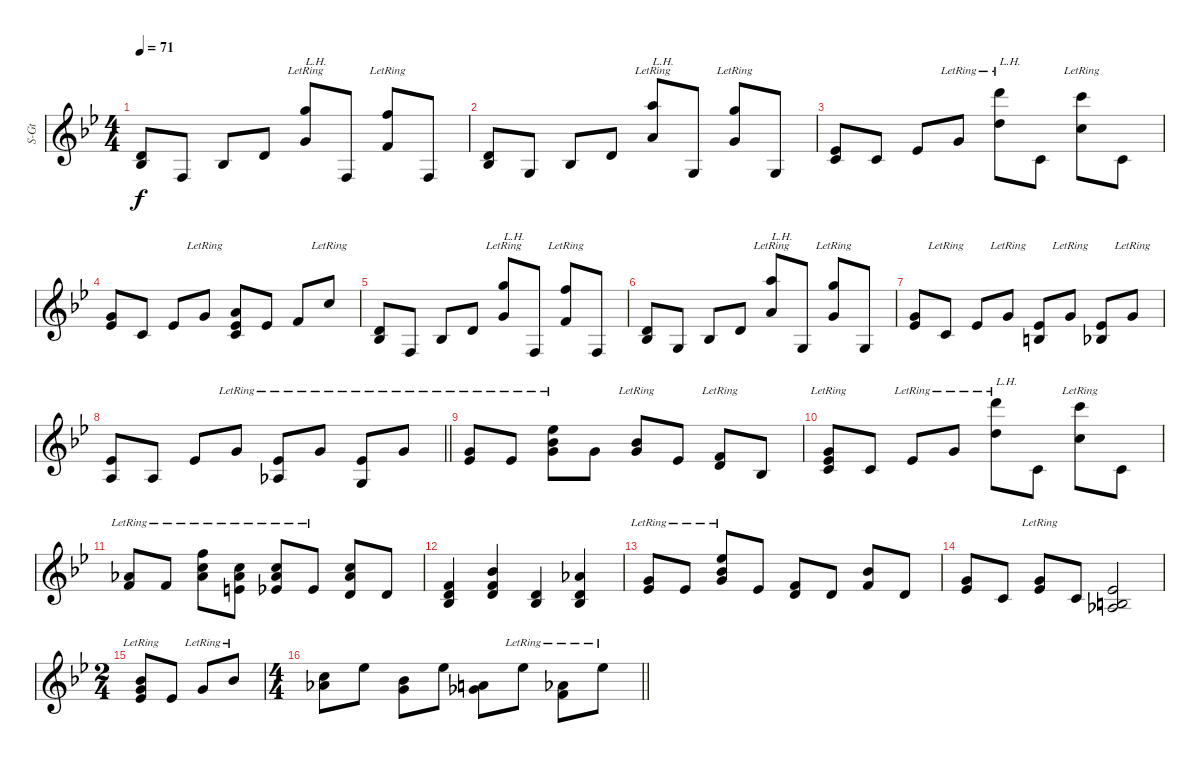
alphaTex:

\bracketExtendMode groupsimilarinstruments
\otherSystemsTrackNameOrientation horizontal
\track ("Piano (RH) [Print]" "S-Gt") {instrument acousticgrandpiano}
\staff {score}
\tuning (F4 C4 F3 C3 F2 C2)
\displaytranspose 12
\ts (4 4)
\tempo 71
\clef g2
\ks bb
(2.4{acc forcenatural} 5.5{acc b}).8{dy f beam Up} 0.5{acc forcenatural}.8{beam Up} 5.5{acc b}.8{beam Up} 2.4{acc forcenatural}.8{beam Up} (2.1{lr acc forcenatural} 2.3{acc forcenatural}).8{txt "L.H." beam Up} 0.5{acc forcenatural}.8{beam Up} (0.1{lr acc forcenatural} 0.3{acc forcenatural}).8{beam Up} 0.5{acc forcenatural}.8{beam Up} |
(2.4{acc forcenatural} 5.5{acc b}).8{beam Up} 7.6{acc forcenatural}.8{beam Up} 5.5{acc b}.8{beam Up} 2.4{acc forcenatural}.8{beam Up} (4.1{lr acc forcenatural} 4.3{acc forcenatural}).8{txt "L.H." beam Up} 2.5{acc forcenatural}.8{beam Up} (2.1{lr acc forcenatural} 2.3{acc forcenatural}).8{beam Up} 2.5{acc forcenatural}.8{beam Up} |
(3.4{acc b} 7.5{acc forcenatural}).8{beam Up} 0.4{acc forcenatural}.8{beam Up} 3.4{acc b}.8{beam Up} 2.3{lr acc forcenatural}.8{beam Up} (9.1{lr acc forcenatural} 2.2{acc forcenatural}).8{txt "L.H." beam Down} 0.4{acc forcenatural}.8{beam Down} (7.1{lr acc forcenatural} 0.2{acc forcenatural}).8{beam Down} 0.4{acc forcenatural}.8{beam Down} |
(2.3{acc forcenatural} 3.4{acc b}).8{beam Up} 0.4{acc forcenatural}.8{beam Up} 3.4{acc b}.8{beam Up} 2.3{lr acc forcenatural}.8{beam Up} (4.3{acc forcenatural} 0.4{acc forcenatural} 10.5{acc b}).8{beam Up} 3.4{acc b}.8{beam Up} 0.3{acc forcenatural}.8{beam Up} 0.2{lr acc forcenatural}.8{beam Up} |
(2.4{acc forcenatural} 5.5{acc b}).8{beam Up} 0.5{acc forcenatural}.8{beam Up} 5.5{acc b}.8{beam Up} 2.4{acc forcenatural}.8{beam Up} (2.1{lr acc forcenatural} 2.3{acc forcenatural}).8{txt "L.H." beam Up} 0.5{acc forcenatural}.8{beam Up} (0.1{lr acc forcenatural} 0.3{acc forcenatural}).8{beam Up} 0.5{acc forcenatural}.8{beam Up} |
(2.4{acc forcenatural} 5.5{acc b}).8{beam Up} 7.6{acc forcenatural}.8{beam Up} 5.5{acc b}.8{beam Up} 2.4{acc forcenatural}.8{beam Up} (4.1{lr acc forcenatural} 4.3{acc forcenatural}).8{txt "L.H." beam Up} 2.5{acc forcenatural}.8{beam Up} (2.1{lr acc forcenatural} 2.3{acc forcenatural}).8{beam Up} 2.5{acc forcenatural}.8{beam Up} |
(2.3{acc forcenatural} 3.4{acc b}).8{beam Up} 0.4{lr acc forcenatural}.8{beam Up} 3.4{acc b}.8{beam Up} 2.3{lr acc forcenatural}.8{beam Up} (3.4{acc b} 6.5{acc forcenatural}).8{beam Up} 2.3{lr acc forcenatural}.8{beam Up} (3.4{acc b} 5.5{acc b}).8{beam Up} 2.3{lr acc forcenatural}.8{beam Up} |
\barLineRight lightlight
(3.4{acc b} 4.5{acc forcenatural}).8{beam Up} 4.5{acc forcenatural}.8{beam Up} 3.4{acc b}.8{beam Up} 2.3{lr acc forcenatural}.8{beam Up} (3.4{lr acc b} 3.5{acc b}).8{beam Up} 2.3{lr acc forcenatural}.8{beam Up} (3.4{lr acc b} 2.5{acc forcenatural}).8{beam Up} 2.3{lr acc forcenatural}.8{beam Up} |
(2.3{acc forcenatural} 3.4{lr acc b}).8{beam Up} 3.4{lr acc b}.8{beam Up} (3.2{lr acc b} 5.3{lr acc b} 7.4{acc forcenatural}).8{beam Down} 2.3{acc forcenatural}.8{beam Down} (5.3{lr acc b} 14.5{acc forcenatural}).8{beam Up} 3.4{acc b}.8{beam Up} (0.3{acc forcenatural} 2.4{lr acc forcenatural}).8{beam Up} 5.5{acc b}.8{beam Up} |
(2.3{lr acc forcenatural} 3.4{lr acc b} 7.5{acc forcenatural}).8{beam Up} 0.4{acc forcenatural}.8{beam Up} 3.4{lr acc b}.8{beam Up} 2.3{lr acc forcenatural}.8{beam Up} (9.1{lr acc forcenatural} 9.3{acc forcenatural}).8{txt "L.H." beam Down} 0.4{acc forcenatural}.8{beam Down} (7.1{lr acc forcenatural} 7.3{acc forcenatural}).8{beam Down} 0.4{acc forcenatural}.8{beam Down} |
(3.3{acc b} 5.4{lr acc forcenatural}).8{beam Up} 5.4{lr acc forcenatural}.8{beam Up} (0.1{acc forcenatural} 0.2{lr acc forcenatural} 3.3{lr acc b}).8{beam Down} (0.2{lr acc forcenatural} 3.3{acc b} 4.4{acc forcenatural}).8{beam Down} (0.2{lr acc forcenatural} 3.3{acc b} 3.4{lr acc b}).8{beam Up} 3.4{lr acc b}.8{beam Up} (0.2{acc forcenatural} 3.3{acc b} 2.4{acc forcenatural}).8{beam Up} 2.4{acc forcenatural}.8{beam Up} |
(0.3{acc forcenatural} 2.4{acc forcenatural} 5.5{acc b}).4{beam Up} (5.3{acc b} 5.4{acc forcenatural} 9.5{acc forcenatural}).4{beam Up} (2.4{acc forcenatural} 5.5{acc b}).4{beam Up} (3.3{acc b} 2.4{acc forcenatural} 5.5{acc b}).4{beam Up} |
(2.3{acc forcenatural} 3.4{lr acc b}).8{beam Up} 3.4{lr acc b}.8{beam Up} (3.2{lr acc b} 5.3{lr acc b} 7.4{acc forcenatural}).8{beam Up} 3.4{acc b}.8{beam Up} (0.3{acc forcenatural} 2.4{acc forcenatural}).8{beam Up} 2.4{acc forcenatural}.8{beam Up} (5.3{acc b} 5.4{acc forcenatural}).8{beam Up} 2.4{acc forcenatural}.8{beam Up} |
(2.3{acc forcenatural} 3.4{acc b}).8{beam Up} 0.4{acc forcenatural}.8{beam Up} (2.3{lr acc forcenatural} 3.4{acc b}).8{beam Up} 0.4{acc forcenatural}.8{beam Up} (3.4{acc b} 6.5{acc forcenatural} 8.6{acc b}).2{beam Up} |
\ts (2 4)
(5.3{acc b} 7.4{lr acc forcenatural} 10.5{acc b}).8{bd 240 beam Up} 3.4{acc b}.8{beam Up} 2.3{lr acc forcenatural}.8{beam Up} 5.3{lr acc b}.8{beam Up} |
\ts (4 4)
\barLineRight lightlight
(0.2{acc forcenatural} 3.3{acc b}).8{beam Down} 3.2{acc b}.8{beam Down} (5.3{acc b} 7.4{acc forcenatural}).8{beam Down} 3.2{acc b}.8{beam Down} (4.3{acc forcenatural} 6.4{acc b}).8{beam Down} 3.2{lr acc b}.8{beam Down} (3.3{lr acc b} 5.4{acc forcenatural}).8{beam Down} 3.2{lr acc b}.8{beam Down}
